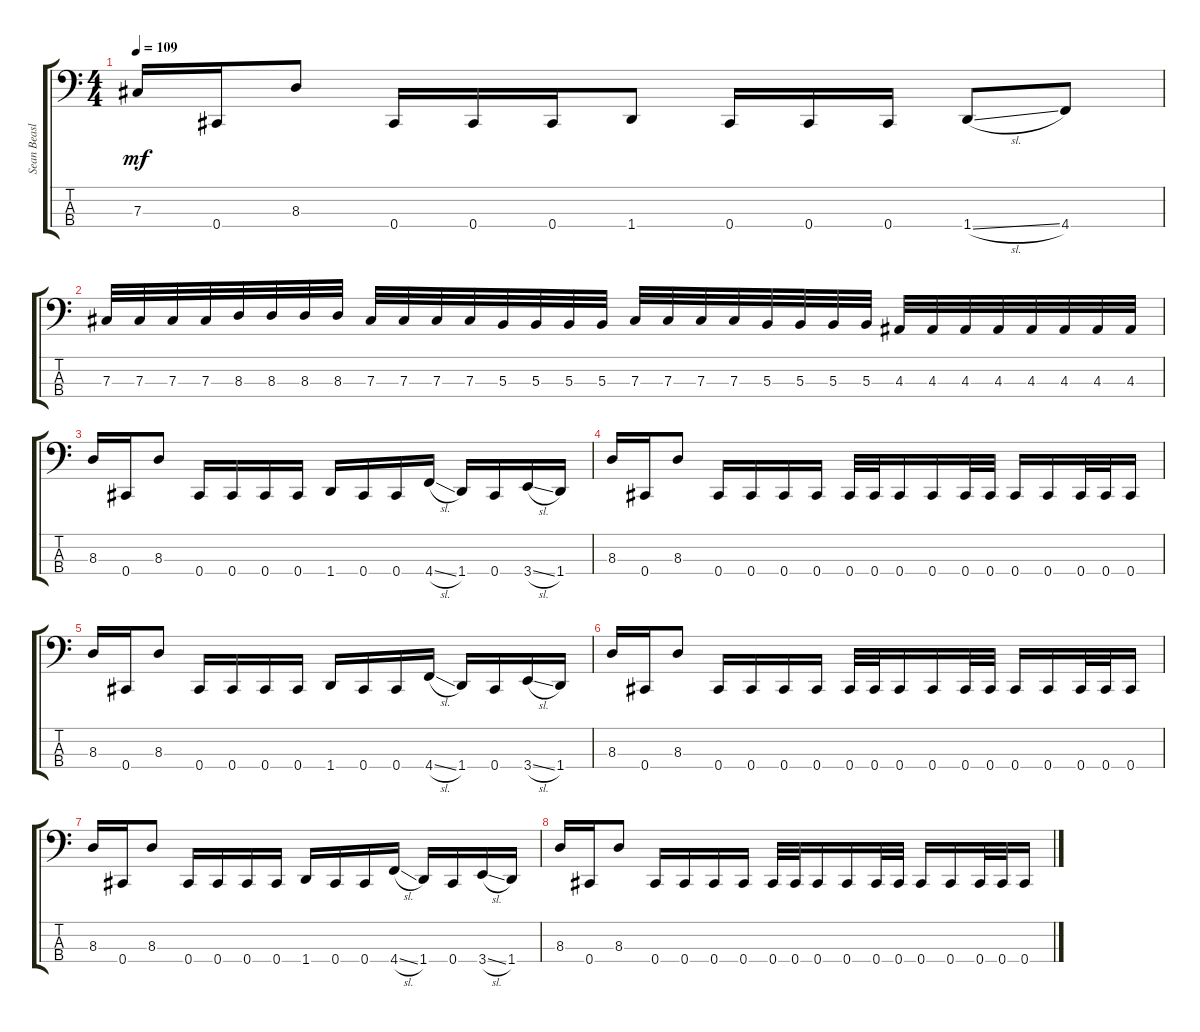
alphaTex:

\track ("Sean Beasley" "Sean Beasl") {instrument electricbassfinger}
\staff {score tabs}
\tuning (E2 B1 Gb1 Db1) {hide}
\ts (4 4)
\tempo 109
\clef f4
\ks c
7.3.16{dy mf} 0.4.16 8.3.8 0.4.16 0.4.16 0.4.16 1.4.8 0.4.16 0.4.16 0.4.16 1.4{sl}.8 4.4.8 |
7.3.32 7.3.32 7.3.32 7.3.32 8.3.32 8.3.32 8.3.32 8.3.32 7.3.32 7.3.32 7.3.32 7.3.32 5.3.32 5.3.32 5.3.32 5.3.32 7.3.32 7.3.32 7.3.32 7.3.32 5.3.32 5.3.32 5.3.32 5.3.32 4.3.32 4.3.32 4.3.32 4.3.32 4.3.32 4.3.32 4.3.32 4.3.32 |
\section ("" "")
8.3.16 0.4.16 8.3.8 0.4.16 0.4.16 0.4.16 0.4.16 1.4.16 0.4.16 0.4.16 4.4{sl}.16 1.4.16 0.4.16 3.4{sl}.16 1.4.16 |
8.3.16 0.4.16 8.3.8 0.4.16 0.4.16 0.4.16 0.4.16 0.4.32 0.4.32 0.4.16 0.4.16 0.4.32 0.4.32 0.4.16 0.4.16 0.4.32 0.4.32 0.4.16 |
8.3.16 0.4.16 8.3.8 0.4.16 0.4.16 0.4.16 0.4.16 1.4.16 0.4.16 0.4.16 4.4{sl}.16 1.4.16 0.4.16 3.4{sl}.16 1.4.16 |
8.3.16 0.4.16 8.3.8 0.4.16 0.4.16 0.4.16 0.4.16 0.4.32 0.4.32 0.4.16 0.4.16 0.4.32 0.4.32 0.4.16 0.4.16 0.4.32 0.4.32 0.4.16 |
8.3.16 0.4.16 8.3.8 0.4.16 0.4.16 0.4.16 0.4.16 1.4.16 0.4.16 0.4.16 4.4{sl}.16 1.4.16 0.4.16 3.4{sl}.16 1.4.16 |
8.3.16 0.4.16 8.3.8 0.4.16 0.4.16 0.4.16 0.4.16 0.4.32 0.4.32 0.4.16 0.4.16 0.4.32 0.4.32 0.4.16 0.4.16 0.4.32 0.4.32 0.4.16
